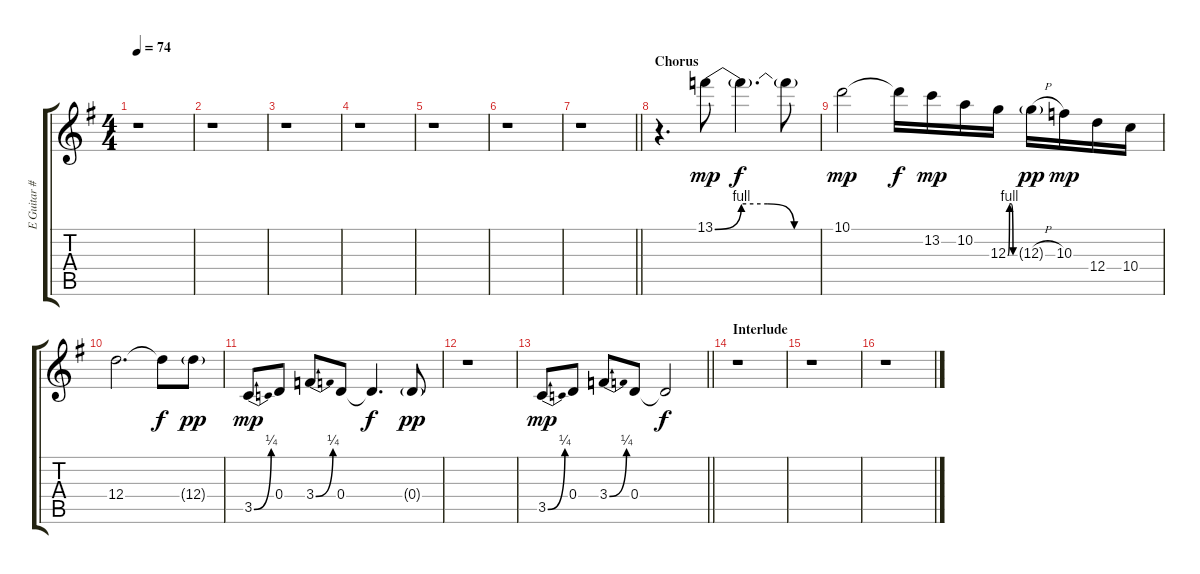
\track ("E Guitar #1" "E Guitar #") {instrument overdrivenguitar}
\staff {score tabs}
\tuning (E4 B3 G3 D3 A2 E2) {hide}
\ts (4 4)
\tempo 74
\clef g2
\ks g
r.1{dy f} |
r.1 |
r.1 |
r.1 |
r.1 |
r.1 |
\barLineRight lightlight
r.1 |
\section ("" "Chorus")
r.4{d} 13.1{be (custom 0 0 15 4 30 4 45 0 60 0)}.8{dy mp} 13.1{t}.4{d dy f} 13.1{t}.8 |
10.1.2{dy mp} 10.1{t}.16{dy f} 13.2.16{dy mp} 10.2.16 12.3{be (custom 0 0 15 4 30 4 45 0 60 0)}.16 12.3{h g}.16{dy pp} 10.3.16{dy mp} 12.4.16 10.4.16 |
12.4.2{d} 12.4{t}.8{dy f} 12.4{g}.8{dy pp} |
3.5{be (bend 0 0 60 1)}.8{dy mp} 0.4.8 3.4{be (bend 0 0 60 1)}.8 0.4.8 0.4{t}.4{d dy f} 0.4{g}.8{dy pp} |
r.1 |
\barLineRight lightlight
3.5{be (bend 0 0 60 1)}.8{dy mp} 0.4.8 3.4{be (bend 0 0 60 1)}.8 0.4.8 0.4{t}.2{dy f} |
\section ("" "Interlude")
r.1 |
r.1 |
r.1
